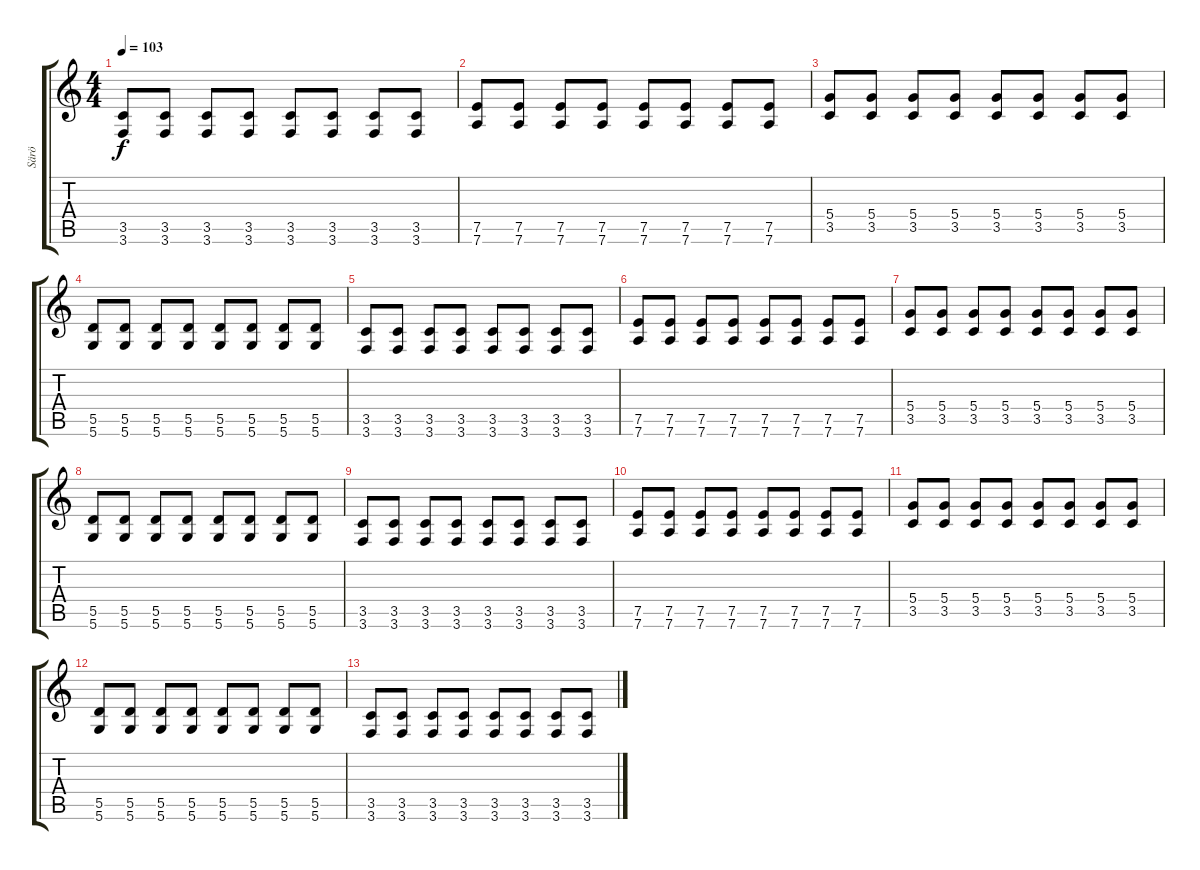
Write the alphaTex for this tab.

\track ("Särö" "Särö") {instrument distortionguitar}
\staff {score tabs}
\tuning (E4 B3 G3 D3 A2 D2) {hide}
\ts (4 4)
\tempo 103
\clef g2
\ks c
(3.5 3.6).8{dy f} (3.5 3.6).8 (3.5 3.6).8 (3.5 3.6).8 (3.5 3.6).8 (3.5 3.6).8 (3.5 3.6).8 (3.5 3.6).8 |
(7.5 7.6).8 (7.5 7.6).8 (7.5 7.6).8 (7.5 7.6).8 (7.5 7.6).8 (7.5 7.6).8 (7.5 7.6).8 (7.5 7.6).8 |
(5.4 3.5).8 (5.4 3.5).8 (5.4 3.5).8 (5.4 3.5).8 (5.4 3.5).8 (5.4 3.5).8 (5.4 3.5).8 (5.4 3.5).8 |
(5.5 5.6).8 (5.5 5.6).8 (5.5 5.6).8 (5.5 5.6).8 (5.5 5.6).8 (5.5 5.6).8 (5.5 5.6).8 (5.5 5.6).8 |
(3.5 3.6).8 (3.5 3.6).8 (3.5 3.6).8 (3.5 3.6).8 (3.5 3.6).8 (3.5 3.6).8 (3.5 3.6).8 (3.5 3.6).8 |
(7.5 7.6).8 (7.5 7.6).8 (7.5 7.6).8 (7.5 7.6).8 (7.5 7.6).8 (7.5 7.6).8 (7.5 7.6).8 (7.5 7.6).8 |
(5.4 3.5).8 (5.4 3.5).8 (5.4 3.5).8 (5.4 3.5).8 (5.4 3.5).8 (5.4 3.5).8 (5.4 3.5).8 (5.4 3.5).8 |
(5.5 5.6).8 (5.5 5.6).8 (5.5 5.6).8 (5.5 5.6).8 (5.5 5.6).8 (5.5 5.6).8 (5.5 5.6).8 (5.5 5.6).8 |
(3.5 3.6).8 (3.5 3.6).8 (3.5 3.6).8 (3.5 3.6).8 (3.5 3.6).8 (3.5 3.6).8 (3.5 3.6).8 (3.5 3.6).8 |
(7.5 7.6).8 (7.5 7.6).8 (7.5 7.6).8 (7.5 7.6).8 (7.5 7.6).8 (7.5 7.6).8 (7.5 7.6).8 (7.5 7.6).8 |
(5.4 3.5).8 (5.4 3.5).8 (5.4 3.5).8 (5.4 3.5).8 (5.4 3.5).8 (5.4 3.5).8 (5.4 3.5).8 (5.4 3.5).8 |
(5.5 5.6).8 (5.5 5.6).8 (5.5 5.6).8 (5.5 5.6).8 (5.5 5.6).8 (5.5 5.6).8 (5.5 5.6).8 (5.5 5.6).8 |
(3.5 3.6).8 (3.5 3.6).8 (3.5 3.6).8 (3.5 3.6).8 (3.5 3.6).8 (3.5 3.6).8 (3.5 3.6).8 (3.5 3.6).8
